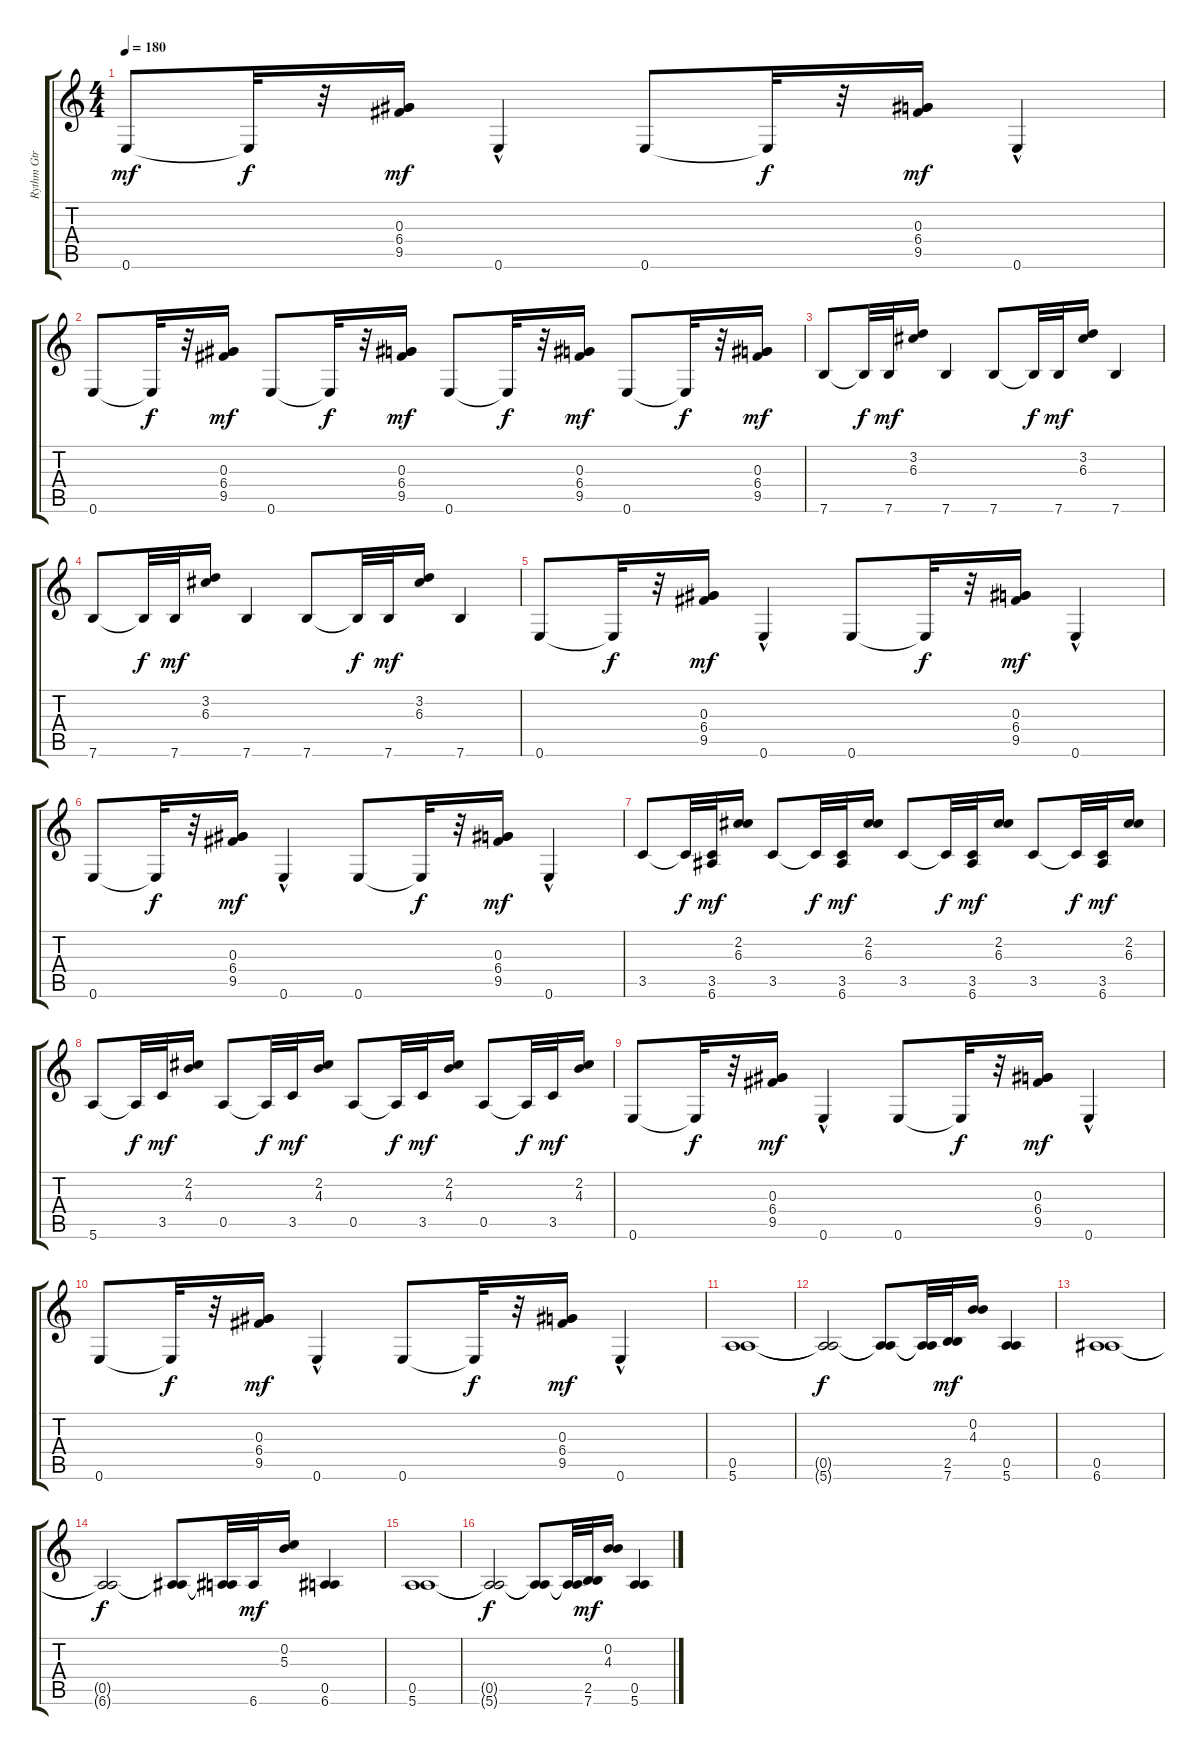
\track ("Rythm Gtr Nylon Bk32" "Rythm Gtr ") {instrument acousticguitarnylon}
\staff {score tabs}
\tuning (E4 B3 G3 D3 A2 E2) {hide}
\ts (4 4)
\tempo 180
\clef g2
\ks c
0.6.8{dy mf} 0.6{t}.32{dy f} r.32 (0.3 6.4 9.5).16{dy mf} 0.6{hac}.4 0.6.8 0.6{t}.32{dy f} r.32 (0.3 6.4 9.5).16{dy mf} 0.6{hac}.4 |
0.6.8 0.6{t}.32{dy f} r.32 (0.3 6.4 9.5).16{dy mf} 0.6.8 0.6{t}.32{dy f} r.32 (0.3 6.4 9.5).16{dy mf} 0.6.8 0.6{t}.32{dy f} r.32 (0.3 6.4 9.5).16{dy mf} 0.6.8 0.6{t}.32{dy f} r.32 (0.3 6.4 9.5).16{dy mf} |
7.6.8 7.6{t}.32{dy f} 7.6.32{dy mf} (3.2 6.3).16 7.6.4 7.6.8 7.6{t}.32{dy f} 7.6.32{dy mf} (3.2 6.3).16 7.6.4 |
7.6.8 7.6{t}.32{dy f} 7.6.32{dy mf} (3.2 6.3).16 7.6.4 7.6.8 7.6{t}.32{dy f} 7.6.32{dy mf} (3.2 6.3).16 7.6.4 |
0.6.8 0.6{t}.32{dy f} r.32 (0.3 6.4 9.5).16{dy mf} 0.6{hac}.4 0.6.8 0.6{t}.32{dy f} r.32 (0.3 6.4 9.5).16{dy mf} 0.6{hac}.4 |
0.6.8 0.6{t}.32{dy f} r.32 (0.3 6.4 9.5).16{dy mf} 0.6{hac}.4 0.6.8 0.6{t}.32{dy f} r.32 (0.3 6.4 9.5).16{dy mf} 0.6{hac}.4 |
3.5.8 3.5{t}.32{dy f} (3.5 6.6).32{dy mf} (2.2 6.3).16 3.5.8 3.5{t}.32{dy f} (3.5 6.6).32{dy mf} (2.2 6.3).16 3.5.8 3.5{t}.32{dy f} (3.5 6.6).32{dy mf} (2.2 6.3).16 3.5.8 3.5{t}.32{dy f} (3.5 6.6).32{dy mf} (2.2 6.3).16 |
5.6.8 5.6{t}.32{dy f} 3.5.32{dy mf} (2.2 4.3).16 0.5.8 0.5{t}.32{dy f} 3.5.32{dy mf} (2.2 4.3).16 0.5.8 0.5{t}.32{dy f} 3.5.32{dy mf} (2.2 4.3).16 0.5.8 0.5{t}.32{dy f} 3.5.32{dy mf} (2.2 4.3).16 |
0.6.8 0.6{t}.32{dy f} r.32 (0.3 6.4 9.5).16{dy mf} 0.6{hac}.4 0.6.8 0.6{t}.32{dy f} r.32 (0.3 6.4 9.5).16{dy mf} 0.6{hac}.4 |
0.6.8 0.6{t}.32{dy f} r.32 (0.3 6.4 9.5).16{dy mf} 0.6{hac}.4 0.6.8 0.6{t}.32{dy f} r.32 (0.3 6.4 9.5).16{dy mf} 0.6{hac}.4 |
(0.5 5.6).1 |
(0.5{t} 5.6{t}).2{dy f} (0.5{t} 5.6{t}).8 (0.5{t} 5.6{t}).32 (2.5 7.6).32{dy mf} (0.2 4.3).16 (0.5 5.6).4 |
(0.5 6.6).1 |
(0.5{t} 6.6{t}).2{dy f} (0.5{t} 6.6{t}).8 (0.5{t} 6.6{t}).32 6.6.32{dy mf} (0.2 5.3).16 (0.5 6.6).4 |
(0.5 5.6).1 |
(0.5{t} 5.6{t}).2{dy f} (0.5{t} 5.6{t}).8 (0.5{t} 5.6{t}).32 (2.5 7.6).32{dy mf} (0.2 4.3).16 (0.5 5.6).4
